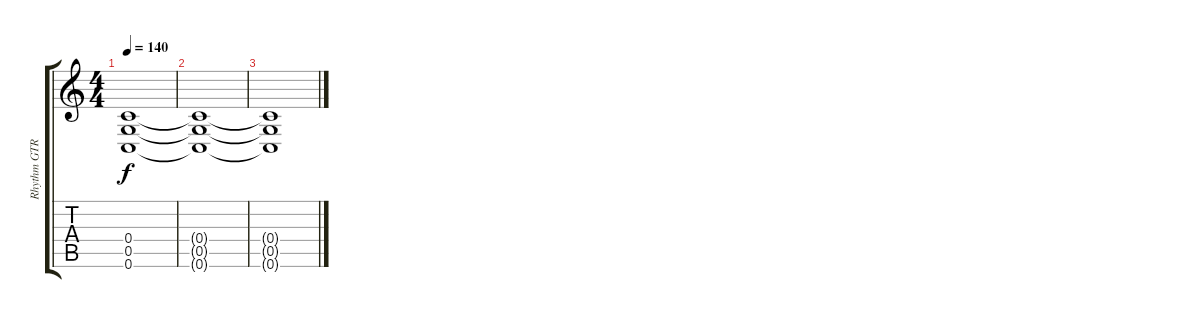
\track ("Rhythm GTR R" "Rhythm GTR") {instrument distortionguitar}
\staff {score tabs}
\tuning (D4 A3 F3 C3 G2 C2) {hide}
\ts (4 4)
\tempo 140
\clef g2
\ks c
(0.4{t} 0.5{t} 0.6{t}).1{dy f} |
(0.4{t} 0.5{t} 0.6{t}).1 |
(0.4{t} 0.5{t} 0.6{t}).1
